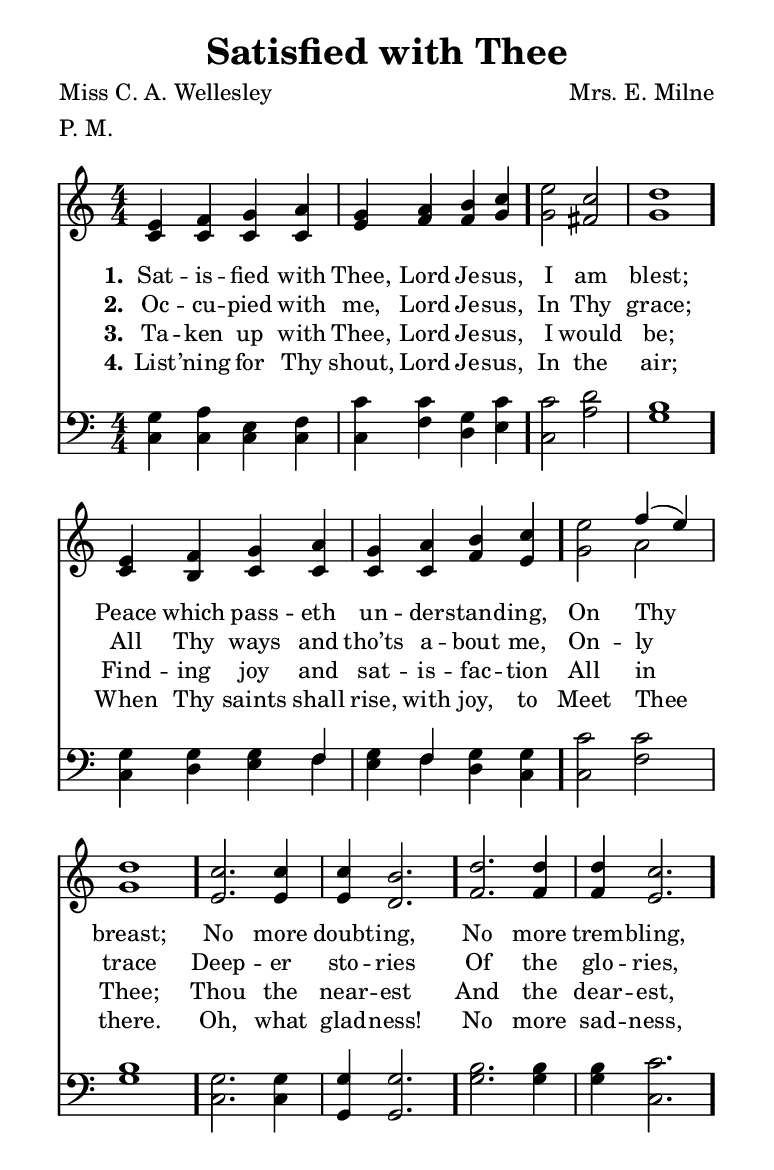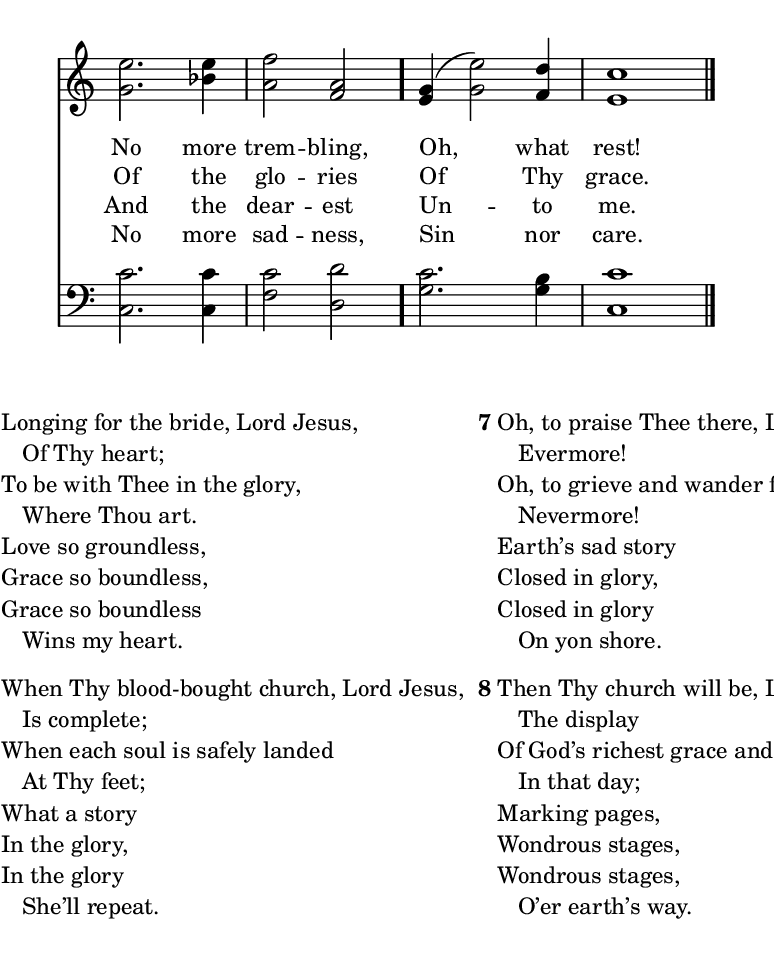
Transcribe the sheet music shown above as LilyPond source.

\include "common/global.ily"
\paper {
  \include "common/paper.ily"
  ragged-bottom = ##t
}

\header{
  hymnnumber = "262"
  title = "Satisfied with Thee"
  tunename = ""
  meter = "P. M."
  poet = "Miss C. A. Wellesley"
  composer = "Mrs. E. Milne"
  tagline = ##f
}

global = {
  \include "common/overrides.ily"
  \override Staff.TimeSignature.style = #'numbered
  \time 4/4
  \override Score.MetronomeMark.transparent = ##t % hide all fermata changes too
  \tempo 4=120
  \key c \major
  \autoBeamOff
}

notesSoprano = {
\global
\relative c' {

  e4 f g a | g a b c |
  e2 c | d1 |
  e,4 f g a | g a b c |
  e2 f4( e) | d1 |
  c2. c4 | c4 b2. |
  d2. d4 | d c2. |
  e2. e4 | f2 a, |
  g4( e'2) d4 | c1 |

  \bar "|."

}
}

notesAlto = {
\global
\relative e' {

  c4 c c c | e f f g
  g2 fis | g1 |
  c,4 b c c | c c f e |
  g2 a | g1 |
  e2. e4 | e d2. |
  f2. f4 | f4 e2. |
  g2. bes4 | a2 f |
  e4( g2) f4 | e1 |

}
}

notesTenor = {
\global
\relative a {

  g4 a e f | c' c g c |
  c2 d2 | b1 |
  g4 g g f | g f g g |
  c2 c | b1 |
  g2. g4 | g4 g2. |
  b2. b4 | b c2. |
  c2. c4 | c2 d |
  c2. b4 | c1 |

}
}

notesBass = {
\global
\relative f {

  c4 c c c | c f d e |
  c2 a' | g1 |
  c,4 d e f | e f d c |
  c2 f | g1 |
  c,2. c4 | g4 g2. |
  g'2. g4 | g c,2. |
  c2. c4 | f2 d |
  g2. g4 | c,1 |

}
}

wordsA = \lyricmode {
\set stanza = "1."

Sat -- is -- fied with Thee, Lord Je -- sus, \bar "."
I am blest; \bar "."
Peace which pass -- eth un -- der -- stand -- ing, \bar "."
On Thy breast; \bar "."
No more doubt -- ing, \bar "."
No more trem -- bling, \bar "."
No more trem -- bling, \bar "."
Oh, what rest! \bar "."

}

wordsB = \lyricmode {
\set stanza = "2."

Oc -- cu -- pied with me, Lord Je -- sus,
In Thy grace;
All Thy ways and tho’ts a -- bout me,
On -- ly trace
Deep -- er sto -- ries
Of the glo -- ries,
Of the glo -- ries
Of Thy grace.

}

wordsC = \lyricmode {
\set stanza = "3."

Ta -- ken up with Thee, Lord Je -- sus,
I would be;
Find -- ing joy and sat -- is -- fac -- tion
All in Thee;
Thou the near -- est
And the dear -- est,
And the dear -- est
Un -- to me.

}

wordsD = \lyricmode {
\set stanza = "4."

List -- ’ning for Thy shout, Lord Je -- sus,
In the air;
When Thy saints shall rise, with joy, to
Meet Thee there.
Oh, what glad -- ness!
No more sad -- ness,
No more sad -- ness,
Sin nor care.

}

wordsE = \markuplist {

\line { Longing for the bride, Lord Jesus, }
\line { { \hspace #2 } Of Thy heart; }
\line { To be with Thee in the glory, }
\line { { \hspace #2 } Where Thou art. }
\line { Love so groundless, }
\line { Grace so boundless, }
\line { Grace so boundless }
\line { { \hspace #2 } Wins my heart. }

}

wordsF = \markuplist {

\line { When Thy blood-bought church, Lord Jesus, }
\line { { \hspace #2 } Is complete; }
\line { When each soul is safely landed }
\line { { \hspace #2 } At Thy feet; }
\line { What a story }
\line { In the glory, }
\line { In the glory }
\line { { \hspace #2 } She’ll repeat. }

}

wordsG = \markuplist {

\line { Oh, to praise Thee there, Lord Jesus, }
\line { { \hspace #2 } Evermore! }
\line { Oh, to grieve and wander from Thee }
\line { { \hspace #2 } Nevermore! }
\line { Earth’s sad story }
\line { Closed in glory, }
\line { Closed in glory }
\line { { \hspace #2 } On yon shore. }

}

wordsH = \markuplist {

\line { Then Thy church will be, Lord Jesus, }
\line { { \hspace #2 } The display }
\line { Of God’s richest grace and kindness }
\line { { \hspace #2 } In that day; }
\line { Marking pages, }
\line { Wondrous stages, }
\line { Wondrous stages, }
\line { { \hspace #2 } O’er earth’s way.}

}

\score {
  \context ChoirStaff <<
    \context Staff = upper <<
      \set Staff.autoBeaming = ##f
      \set ChoirStaff.systemStartDelimiter = #'SystemStartBar
      \set ChoirStaff.printPartCombineTexts = ##f
      \partcombine #'(2 . 9) \notesSoprano \notesAlto
      \context NullVoice = sopranos { \voiceOne << \notesSoprano >> }
      \context NullVoice = altos { \voiceTwo << \notesAlto >> }
      \context Lyrics = one   \lyricsto sopranos \wordsA
      \context Lyrics = two   \lyricsto sopranos \wordsB
      \context Lyrics = three \lyricsto sopranos \wordsC
      \context Lyrics = four  \lyricsto sopranos \wordsD
    >>
    \context Staff = men <<
      \set Staff.autoBeaming = ##f
      \clef bass
      \set ChoirStaff.printPartCombineTexts = ##f
      \partcombine #'(2 . 9) \notesTenor \notesBass
      \context NullVoice = tenors { \voiceOne << \notesTenor >> }
      \context NullVoice = basses { \voiceTwo << \notesBass >> }
    >>
  >>
  \layout {
    \include "common/layout.ily"
  }
  \midi{
    \include "common/midi.ily"
  }
}

\noPageBreak

\markup { \fill-line {
  \hspace #0.1
  \column {
  \line{ \bold 5 \column { \wordsE } } \combine \null \vspace #0.4
  \line{ \bold 6 \column { \wordsF } }
  }
  \hspace #0.1
  \column {
  \line{ \bold 7 \column { \wordsG } } \combine \null \vspace #0.4
  \line{ \bold 8 \column { \wordsH } }
  }
  \hspace #0.1
} }

\version "2.19.49"  % necessary for upgrading to future LilyPond versions.

% vi:set et ts=2 sw=2 ai nocindent syntax=lilypond:
